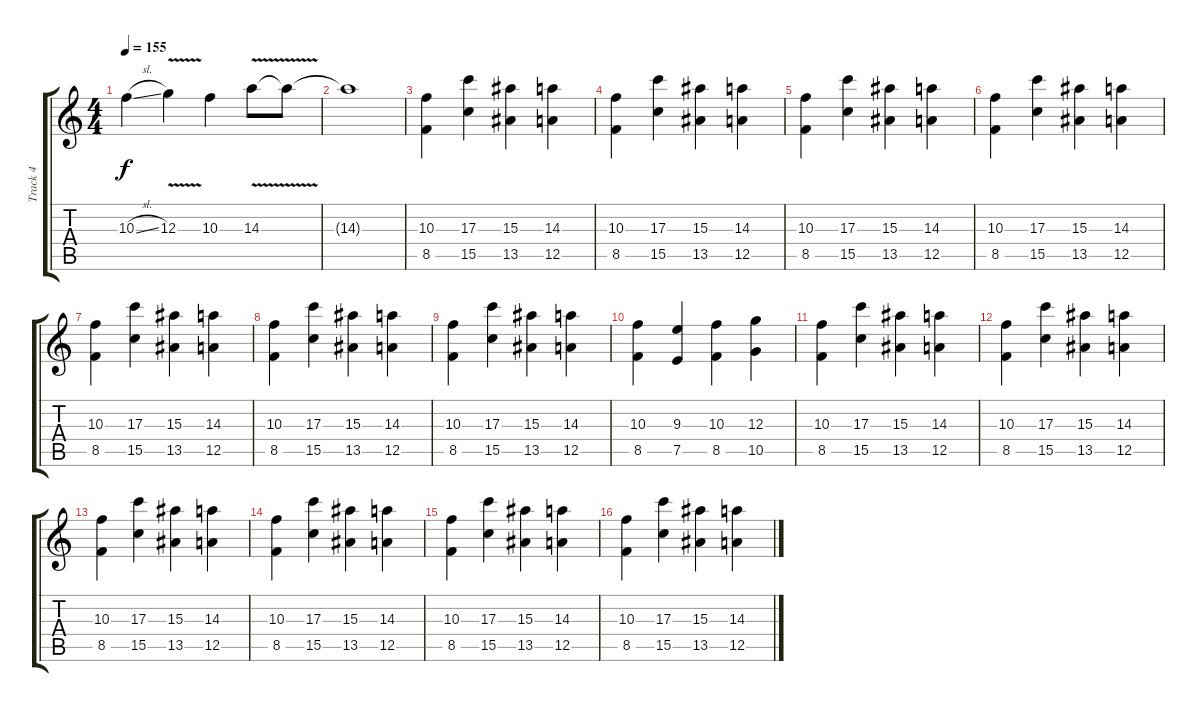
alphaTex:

\track ("Track 4" "Track 4") {instrument distortionguitar}
\staff {score tabs}
\tuning (E4 B3 G3 D3 A2 E2) {hide}
\ts (4 4)
\tempo 155
\clef g2
\ks c
10.3{sl}.4{dy f} 12.3{v}.4 10.3.4 14.3{v}.8 14.3{t}.8 |
14.3{t}.1 |
(10.3 8.5).4 (17.3 15.5).4 (15.3 13.5).4 (14.3 12.5).4 |
(10.3 8.5).4 (17.3 15.5).4 (15.3 13.5).4 (14.3 12.5).4 |
(10.3 8.5).4 (17.3 15.5).4 (15.3 13.5).4 (14.3 12.5).4 |
(10.3 8.5).4 (17.3 15.5).4 (15.3 13.5).4 (14.3 12.5).4 |
(10.3 8.5).4 (17.3 15.5).4 (15.3 13.5).4 (14.3 12.5).4 |
(10.3 8.5).4 (17.3 15.5).4 (15.3 13.5).4 (14.3 12.5).4 |
(10.3 8.5).4 (17.3 15.5).4 (15.3 13.5).4 (14.3 12.5).4 |
(10.3 8.5).4 (9.3 7.5).4 (10.3 8.5).4 (12.3 10.5).4 |
(10.3 8.5).4 (17.3 15.5).4 (15.3 13.5).4 (14.3 12.5).4 |
(10.3 8.5).4 (17.3 15.5).4 (15.3 13.5).4 (14.3 12.5).4 |
(10.3 8.5).4 (17.3 15.5).4 (15.3 13.5).4 (14.3 12.5).4 |
(10.3 8.5).4 (17.3 15.5).4 (15.3 13.5).4 (14.3 12.5).4 |
(10.3 8.5).4 (17.3 15.5).4 (15.3 13.5).4 (14.3 12.5).4 |
(10.3 8.5).4 (17.3 15.5).4 (15.3 13.5).4 (14.3 12.5).4
